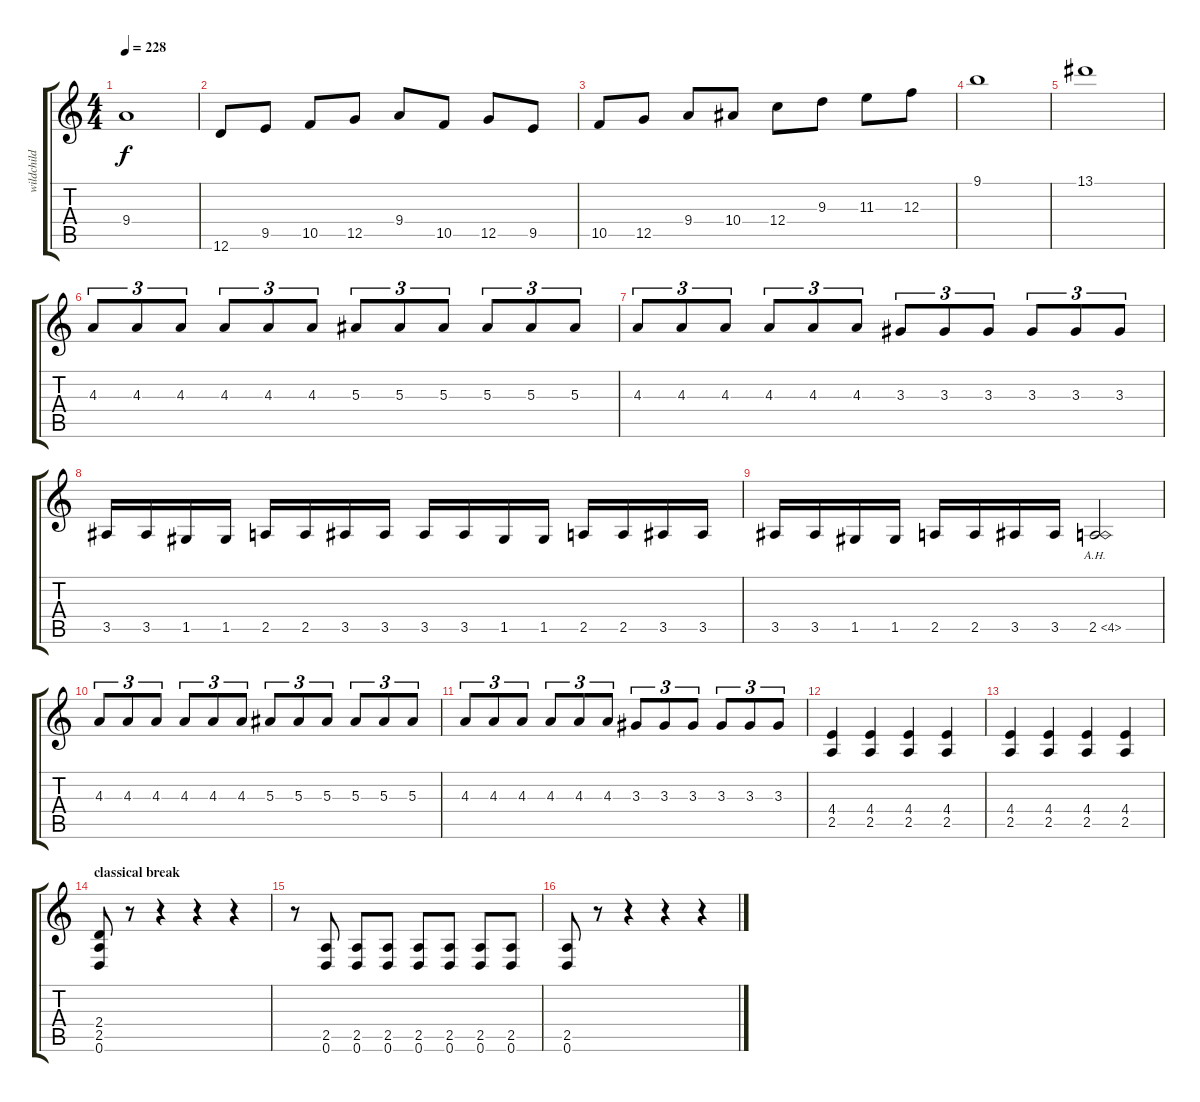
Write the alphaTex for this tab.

\track ("wildchild" "wildchild") {instrument overdrivenguitar}
\staff {score tabs}
\tuning (D4 A3 F3 C3 G2 D2) {hide}
\ts (4 4)
\tempo 228
\clef g2
\ks c
9.4{t}.1{dy f} |
12.6.8 9.5.8 10.5.8 12.5.8 9.4.8 10.5.8 12.5.8 9.5.8 |
10.5.8 12.5.8 9.4.8 10.4.8 12.4.8 9.3.8 11.3.8 12.3.8 |
9.1.1 |
13.1.1 |
4.3.8{tu (3 2)} 4.3.8{tu (3 2)} 4.3.8{tu (3 2)} 4.3.8{tu (3 2)} 4.3.8{tu (3 2)} 4.3.8{tu (3 2)} 5.3.8{tu (3 2)} 5.3.8{tu (3 2)} 5.3.8{tu (3 2)} 5.3.8{tu (3 2)} 5.3.8{tu (3 2)} 5.3.8{tu (3 2)} |
4.3.8{tu (3 2)} 4.3.8{tu (3 2)} 4.3.8{tu (3 2)} 4.3.8{tu (3 2)} 4.3.8{tu (3 2)} 4.3.8{tu (3 2)} 3.3.8{tu (3 2)} 3.3.8{tu (3 2)} 3.3.8{tu (3 2)} 3.3.8{tu (3 2)} 3.3.8{tu (3 2)} 3.3.8{tu (3 2)} |
3.5.16 3.5.16 1.5.16 1.5.16 2.5.16 2.5.16 3.5.16 3.5.16 3.5.16 3.5.16 1.5.16 1.5.16 2.5.16 2.5.16 3.5.16 3.5.16 |
3.5.16 3.5.16 1.5.16 1.5.16 2.5.16 2.5.16 3.5.16 3.5.16 2.5{ah 2}.2 |
4.3.8{tu (3 2)} 4.3.8{tu (3 2)} 4.3.8{tu (3 2)} 4.3.8{tu (3 2)} 4.3.8{tu (3 2)} 4.3.8{tu (3 2)} 5.3.8{tu (3 2)} 5.3.8{tu (3 2)} 5.3.8{tu (3 2)} 5.3.8{tu (3 2)} 5.3.8{tu (3 2)} 5.3.8{tu (3 2)} |
4.3.8{tu (3 2)} 4.3.8{tu (3 2)} 4.3.8{tu (3 2)} 4.3.8{tu (3 2)} 4.3.8{tu (3 2)} 4.3.8{tu (3 2)} 3.3.8{tu (3 2)} 3.3.8{tu (3 2)} 3.3.8{tu (3 2)} 3.3.8{tu (3 2)} 3.3.8{tu (3 2)} 3.3.8{tu (3 2)} |
(4.4 2.5).4 (4.4 2.5).4 (4.4 2.5).4 (4.4 2.5).4 |
(4.4 2.5).4 (4.4 2.5).4 (4.4 2.5).4 (4.4 2.5).4 |
\section ("" "classical break")
(2.4 2.5 0.6).8 r.8 r.4 r.4 r.4 |
r.8 (2.5 0.6).8 (2.5 0.6).8 (2.5 0.6).8 (2.5 0.6).8 (2.5 0.6).8 (2.5 0.6).8 (2.5 0.6).8 |
(2.5 0.6).8 r.8 r.4 r.4 r.4
